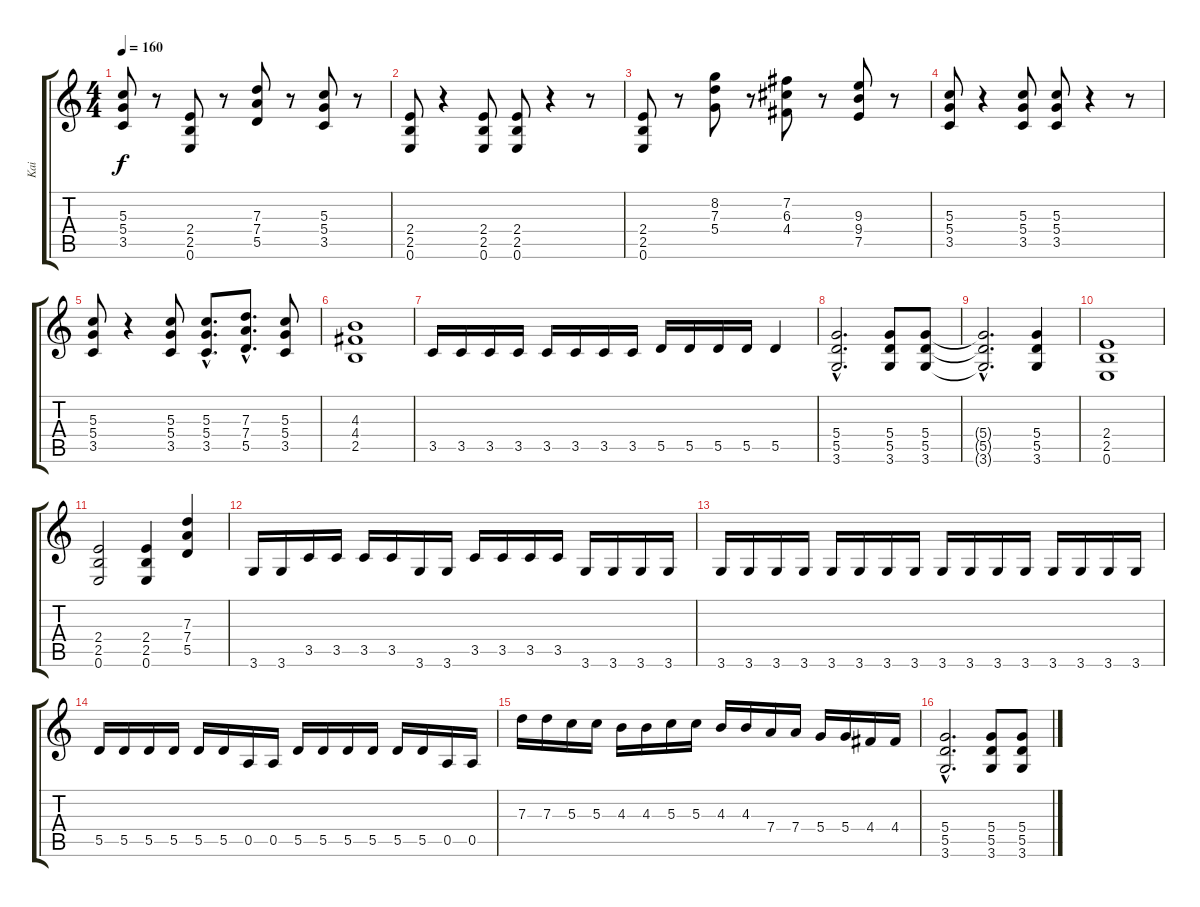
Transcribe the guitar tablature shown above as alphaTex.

\track ("Kai" "Kai") {instrument distortionguitar}
\staff {score tabs}
\tuning (E4 B3 G3 D3 A2 E2) {hide}
\ts (4 4)
\tempo 160
\clef g2
\ks c
(5.3 5.4 3.5).8{dy f} r.8 (2.4 2.5 0.6).8 r.8 (7.3 7.4 5.5).8 r.8 (5.3 5.4 3.5).8 r.8 |
(2.4 2.5 0.6).8 r.4 (2.4 2.5 0.6).8 (2.4 2.5 0.6).8 r.4 r.8 |
(2.4 2.5 0.6).8 r.8 (8.2 7.3 5.4).8 r.8 (7.2 6.3 4.4).8 r.8 (9.3 9.4 7.5).8 r.8 |
(5.3 5.4 3.5).8 r.4 (5.3 5.4 3.5).8 (5.3 5.4 3.5).8 r.4 r.8 |
(5.3 5.4 3.5).8 r.4 (5.3 5.4 3.5).8 (5.3{hac} 5.4{hac} 3.5{hac}).8{d} (7.3{hac} 7.4{hac} 5.5{hac}).8{d} (5.3 5.4 3.5).8 |
(4.3 4.4 2.5).1 |
3.5.16 3.5.16 3.5.16 3.5.16 3.5.16 3.5.16 3.5.16 3.5.16 5.5.16 5.5.16 5.5.16 5.5.16 5.5.4 |
(5.4{hac} 5.5{hac} 3.6{hac}).2{d} (5.4 5.5 3.6).8 (5.4 5.5 3.6).8 |
(5.4{hac t} 5.5{hac t} 3.6{hac t}).2{d} (5.4 5.5 3.6).4 |
(2.4 2.5 0.6).1 |
(2.4 2.5 0.6).2 (2.4 2.5 0.6).4 (7.3 7.4 5.5).4 |
3.6.16 3.6.16 3.5.16 3.5.16 3.5.16 3.5.16 3.6.16 3.6.16 3.5.16 3.5.16 3.5.16 3.5.16 3.6.16 3.6.16 3.6.16 3.6.16 |
3.6.16 3.6.16 3.6.16 3.6.16 3.6.16 3.6.16 3.6.16 3.6.16 3.6.16 3.6.16 3.6.16 3.6.16 3.6.16 3.6.16 3.6.16 3.6.16 |
5.5.16 5.5.16 5.5.16 5.5.16 5.5.16 5.5.16 0.5.16 0.5.16 5.5.16 5.5.16 5.5.16 5.5.16 5.5.16 5.5.16 0.5.16 0.5.16 |
7.3.16 7.3.16 5.3.16 5.3.16 4.3.16 4.3.16 5.3.16 5.3.16 4.3.16 4.3.16 7.4.16 7.4.16 5.4.16 5.4.16 4.4.16 4.4.16 |
(5.4{hac} 5.5{hac} 3.6{hac}).2{d} (5.4 5.5 3.6).8 (5.4 5.5 3.6).8
